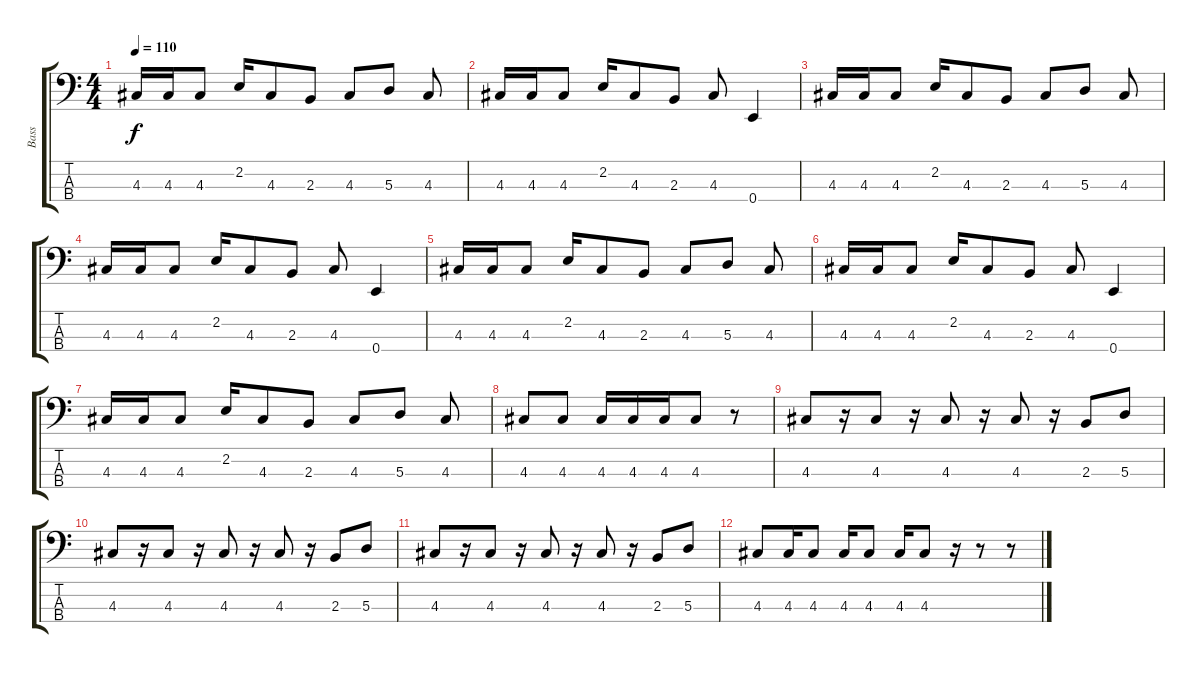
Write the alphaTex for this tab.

\track ("Bass" "Bass") {instrument electricbassfinger}
\staff {score tabs}
\tuning (G2 D2 A1 E1) {hide}
\ts (4 4)
\tempo 110
\clef f4
\ks c
4.3.16{dy f} 4.3.16 4.3.8 2.2.16 4.3.8 2.3.8 4.3.8 5.3.8 4.3.8 |
4.3.16 4.3.16 4.3.8 2.2.16 4.3.8 2.3.8 4.3.8 0.4.4 |
4.3.16 4.3.16 4.3.8 2.2.16 4.3.8 2.3.8 4.3.8 5.3.8 4.3.8 |
4.3.16 4.3.16 4.3.8 2.2.16 4.3.8 2.3.8 4.3.8 0.4.4 |
4.3.16 4.3.16 4.3.8 2.2.16 4.3.8 2.3.8 4.3.8 5.3.8 4.3.8 |
4.3.16 4.3.16 4.3.8 2.2.16 4.3.8 2.3.8 4.3.8 0.4.4 |
4.3.16 4.3.16 4.3.8 2.2.16 4.3.8 2.3.8 4.3.8 5.3.8 4.3.8 |
4.3.8 4.3.8 4.3.16 4.3.16 4.3.16 4.3.8 r.8 |
4.3.8 r.16 4.3.8 r.16 4.3.8 r.16 4.3.8 r.16 2.3.8 5.3.8 |
4.3.8 r.16 4.3.8 r.16 4.3.8 r.16 4.3.8 r.16 2.3.8 5.3.8 |
4.3.8 r.16 4.3.8 r.16 4.3.8 r.16 4.3.8 r.16 2.3.8 5.3.8 |
4.3.8 4.3.16 4.3.8 4.3.16 4.3.8 4.3.16 4.3.8 r.16 r.8 r.8
